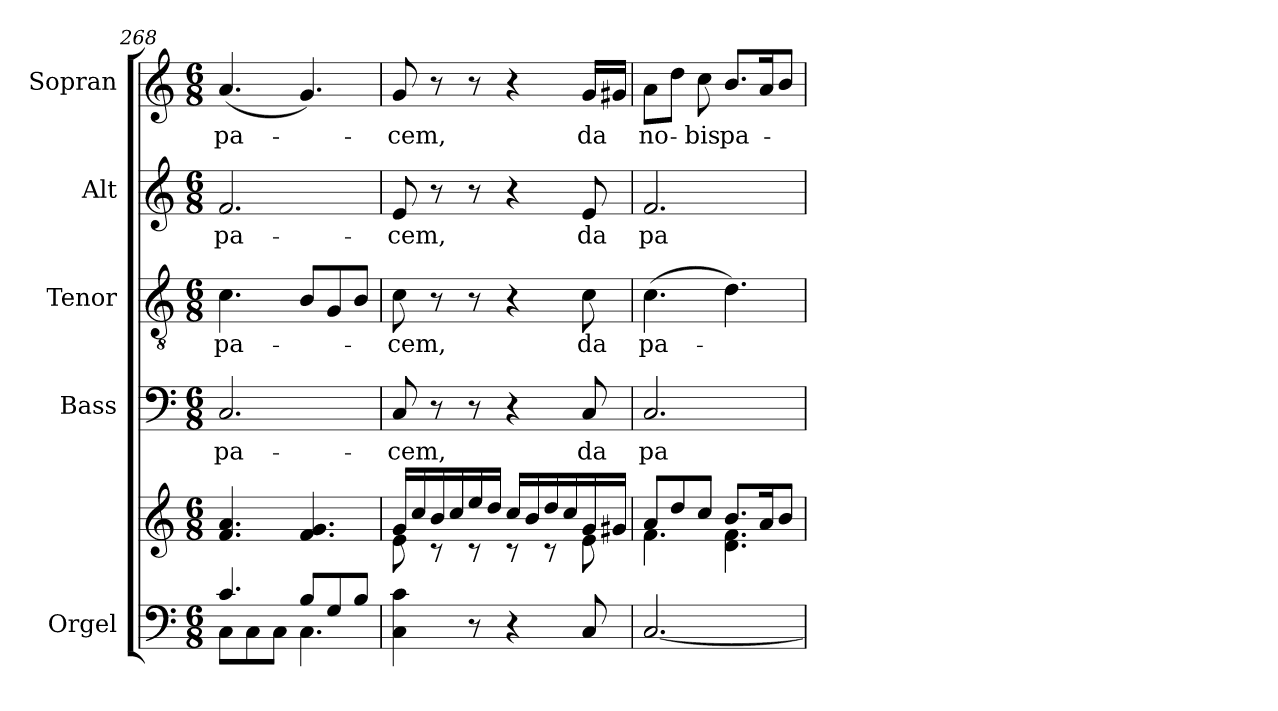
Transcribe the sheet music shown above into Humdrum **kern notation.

**kern	**kern	**kern	**text	**kern	**text	**kern	**text	**kern	**text
*part5	*part5	*part4	*part4	*part3	*part3	*part2	*part2	*part1	*part1
*staff6	*staff5	*staff4	*staff4	*staff3	*staff3	*staff2	*staff2	*staff1	*staff1
*I"Orgel	*	*I"Bass	*	*I"Tenor	*	*I"Alt	*	*I"Sopran	*
*I'Org.	*	*I'B.	*	*I'T.	*	*I'A.	*	*I'S.	*
*clefF4	*clefG2	*clefF4	*	*clefGv2	*	*clefG2	*	*clefG2	*
*k[]	*k[]	*k[]	*	*k[]	*	*k[]	*	*k[]	*
*C:	*C:	*C:	*	*C:	*	*C:	*	*C:	*
*M6/8	*M6/8	*M6/8	*	*M6/8	*	*M6/8	*	*M6/8	*
=268	=268	=268	=268	=268	=268	=268	=268	=268	=268
*^	*	*	*	*	*	*	*	*	*
!	!	!	!	!LO:LY:b	!	!LO:LY:b	!	!LO:LY:b	!	!LO:LY:b
4.c/	8C\L	4.f/ 4.a/	2.C/	pa-	4.c\	pa-	2.f/	pa-	(<4.a/	pa-
.	8C\	.	.	.	.	.	.	.	.	.
.	8C\J	.	.	.	.	.	.	.	.	.
8B/L	4.C\	4.f/ 4.g/	.	.	8B/L	.	.	.	4.g/)	.
8G/	.	.	.	.	8G/	.	.	.	.	.
8B/J	.	.	.	.	8B/J	.	.	.	.	.
*v	*v	*	*	*	*	*	*	*	*	*
=269	=269	=269	=269	=269	=269	=269	=269	=269	=269
*	*^	*	*	*	*	*	*	*	*
!	!	!	!	!LO:LY:b	!	!LO:LY:b	!	!LO:LY:b	!	!LO:LY:b
4C\ 4c\	16g/LL	8e\	8C/	-cem,	8c\	-cem,	8e/	-cem,	8g/	-cem,
.	16cc/	.	.	.	.	.	.	.	.	.
.	16b/	8rc	8r	.	8r	.	8r	.	8r	.
.	16cc/	.	.	.	.	.	.	.	.	.
8r	16ee/	8rc	8r	.	8r	.	8r	.	8r	.
.	16dd/JJ	.	.	.	.	.	.	.	.	.
4r	16cc/LL	8rc	4r	.	4r	.	4r	.	4r	.
.	16b/	.	.	.	.	.	.	.	.	.
.	16dd/	8rc	.	.	.	.	.	.	.	.
.	16cc/	.	.	.	.	.	.	.	.	.
!	!	!	!	!LO:LY:b	!	!LO:LY:b	!	!LO:LY:b	!	!LO:LY:b
8C/	16g/	8e\	8C/	da	8c\	da	8e/	da	16g/LL	da
.	16g#X/JJ	.	.	.	.	.	.	.	16g#X/JJ	.
=270	=270	=270	=270	=270	=270	=270	=270	=270	=270	=270
!	!	!	!	!LO:LY:b	!	!LO:LY:b	!	!LO:LY:b	!	!LO:LY:b
[2.C/	8a/L	4.f\	2.C/	pa-	(>4.c\	pa-	2.f/	pa-	8a\L	no-
.	8dd/	.	.	.	.	.	.	.	8dd\J	.
!	!	!	!	!	!	!	!	!	!	!LO:LY:b
.	8cc/J	.	.	.	.	.	.	.	8cc\	-bis
!	!	!	!	!	!	!	!	!	!	!LO:LY:b
.	8.b/L	4.d\ 4.f\	.	.	4.d\)	.	.	.	8.b/L	pa-
.	16a/k	.	.	.	.	.	.	.	16a/k	.
.	8b/J	.	.	.	.	.	.	.	8b/J	.
*	*v	*v	*	*	*	*	*	*	*	*
=	=	=	=	=	=	=	=	=	=
*-	*-	*-	*-	*-	*-	*-	*-	*-	*-
